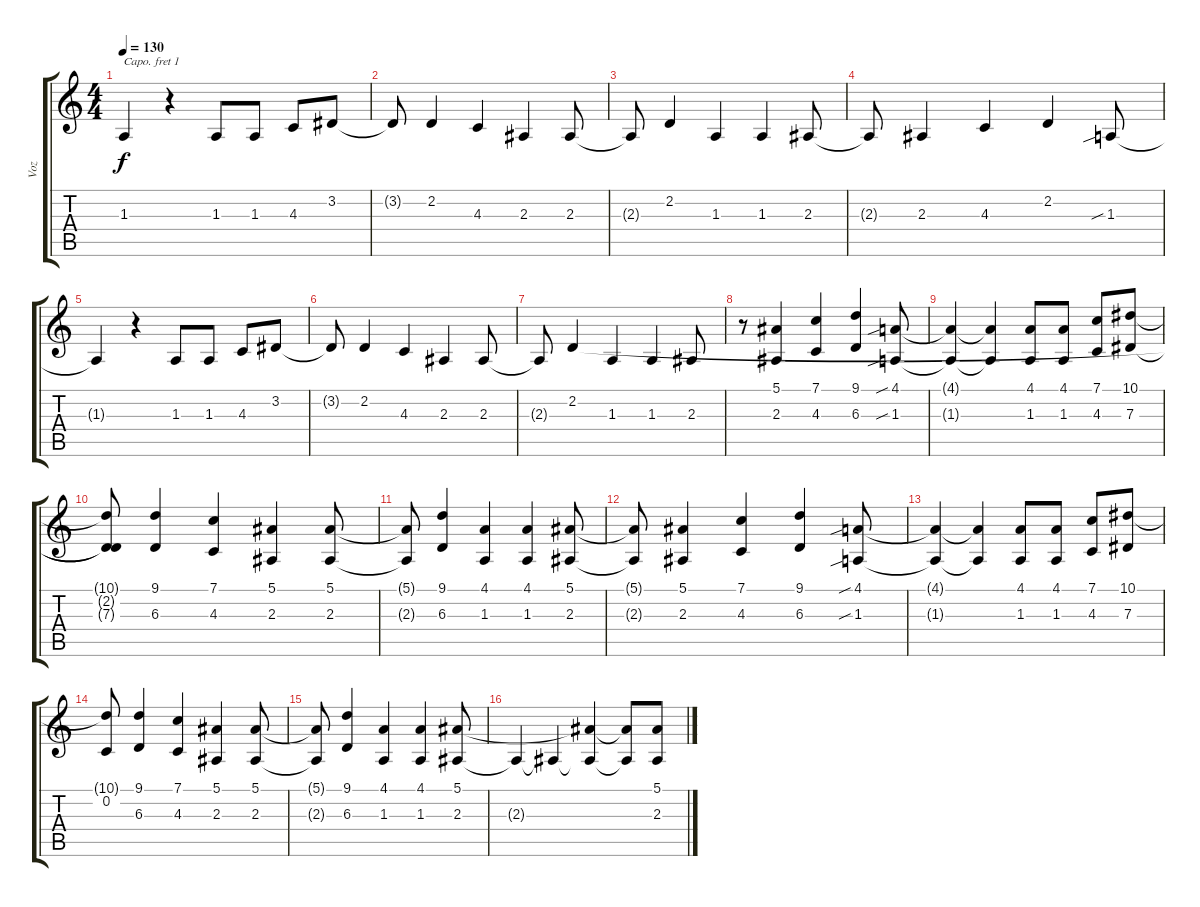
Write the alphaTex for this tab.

\track ("Voz" "Voz") {instrument cello}
\staff {score tabs}
\capo 1
\tuning (E4 B3 G3 D3 A2 E2) {hide}
\ts (4 4)
\tempo 130
\clef g2
\ks c
1.3{t}.4{dy f} r.4 1.3.8 1.3.8 4.3.8 3.2.8 |
3.2{t}.8 2.2.4 4.3.4 2.3.4 2.3.8 |
2.3{t}.8 2.2.4 1.3.4 1.3.4 2.3.8 |
2.3{t}.8 2.3.4 4.3.4 2.2.4 1.3{sib}.8 |
1.3{t}.4 r.4 1.3.8 1.3.8 4.3.8 3.2.8 |
3.2{t}.8 2.2.4 4.3.4 2.3.4 2.3.8 |
2.3{t}.8 2.2.4 1.3.4 1.3.4 2.3.8 |
r.8 (5.1 2.3).4 (7.1 4.3).4 (9.1 6.3).4 (4.1{sib} 1.3{sib}).8 |
(4.1{t} 1.3{t}).4 (4.1{t} 1.3{t}).4 (4.1 1.3).8 (4.1 1.3).8 (7.1 4.3).8 (10.1 7.3).8 |
(10.1{t} 2.2{t} 7.3{t}).8 (9.1 6.3).4 (7.1 4.3).4 (5.1 2.3).4 (5.1 2.3).8 |
(5.1{t} 2.3{t}).8 (9.1 6.3).4 (4.1 1.3).4 (4.1 1.3).4 (5.1 2.3).8 |
(5.1{t} 2.3{t}).8 (5.1 2.3).4 (7.1 4.3).4 (9.1 6.3).4 (4.1{sib} 1.3{sib}).8 |
(4.1{t} 1.3{t}).4 (4.1{t} 1.3{t}).4 (4.1 1.3).8 (4.1 1.3).8 (7.1 4.3).8 (10.1 7.3).8 |
(10.1{t} 0.2).8 (9.1 6.3).4 (7.1 4.3).4 (5.1 2.3).4 (5.1 2.3).8 |
(5.1{t} 2.3{t}).8 (9.1 6.3).4 (4.1 1.3).4 (4.1 1.3).4 (5.1 2.3).8 |
2.3{t}.4 2.3{t}.4 (5.1{t} 2.3{t}).4 (5.1{t} 2.3{t}).8 (5.1 2.3).8
